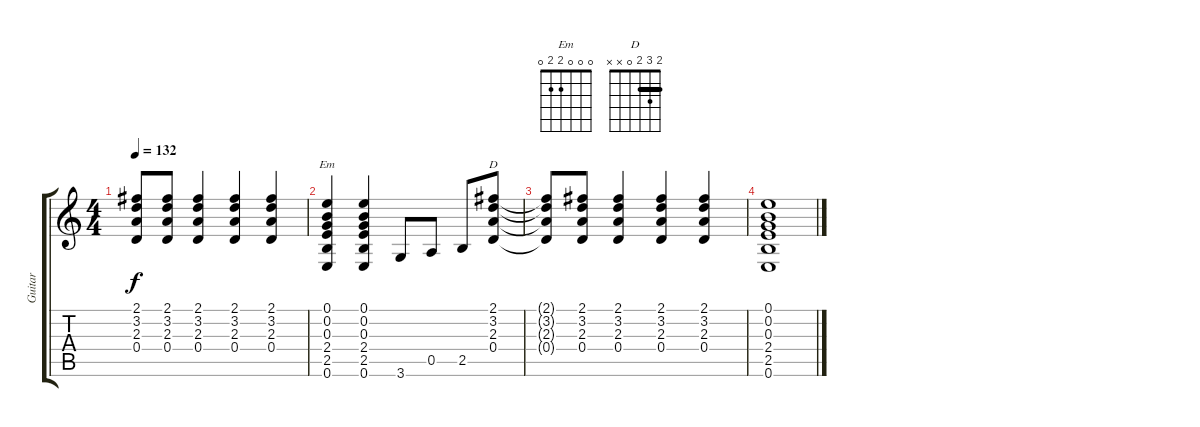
\track ("Guitar" "Guitar") {instrument distortionguitar}
\staff {score tabs}
\tuning (E4 B3 G3 D3 A2 E2) {hide}
\chord ("Em" 0 0 0 2 2 0)
\chord ("D" 2 3 2 0 x x) {barre 2}
\ts (4 4)
\tempo 132
\clef g2
\ks c
(2.1{t} 3.2{t} 2.3{t} 0.4{t}).8{dy f} (2.1 3.2 2.3 0.4).8 (2.1 3.2 2.3 0.4).4 (2.1 3.2 2.3 0.4).4 (2.1 3.2 2.3 0.4).4 |
(0.1 0.2 0.3 2.4 2.5 0.6).4{ch "Em"} (0.1 0.2 0.3 2.4 2.5 0.6).4 3.6.8 0.5.8 2.5.8 (2.1 3.2 2.3 0.4).8{ch "D"} |
(2.1{t} 3.2{t} 2.3{t} 0.4{t}).8 (2.1 3.2 2.3 0.4).8 (2.1 3.2 2.3 0.4).4 (2.1 3.2 2.3 0.4).4 (2.1 3.2 2.3 0.4).4 |
(0.1 0.2 0.3 2.4 2.5 0.6).1
